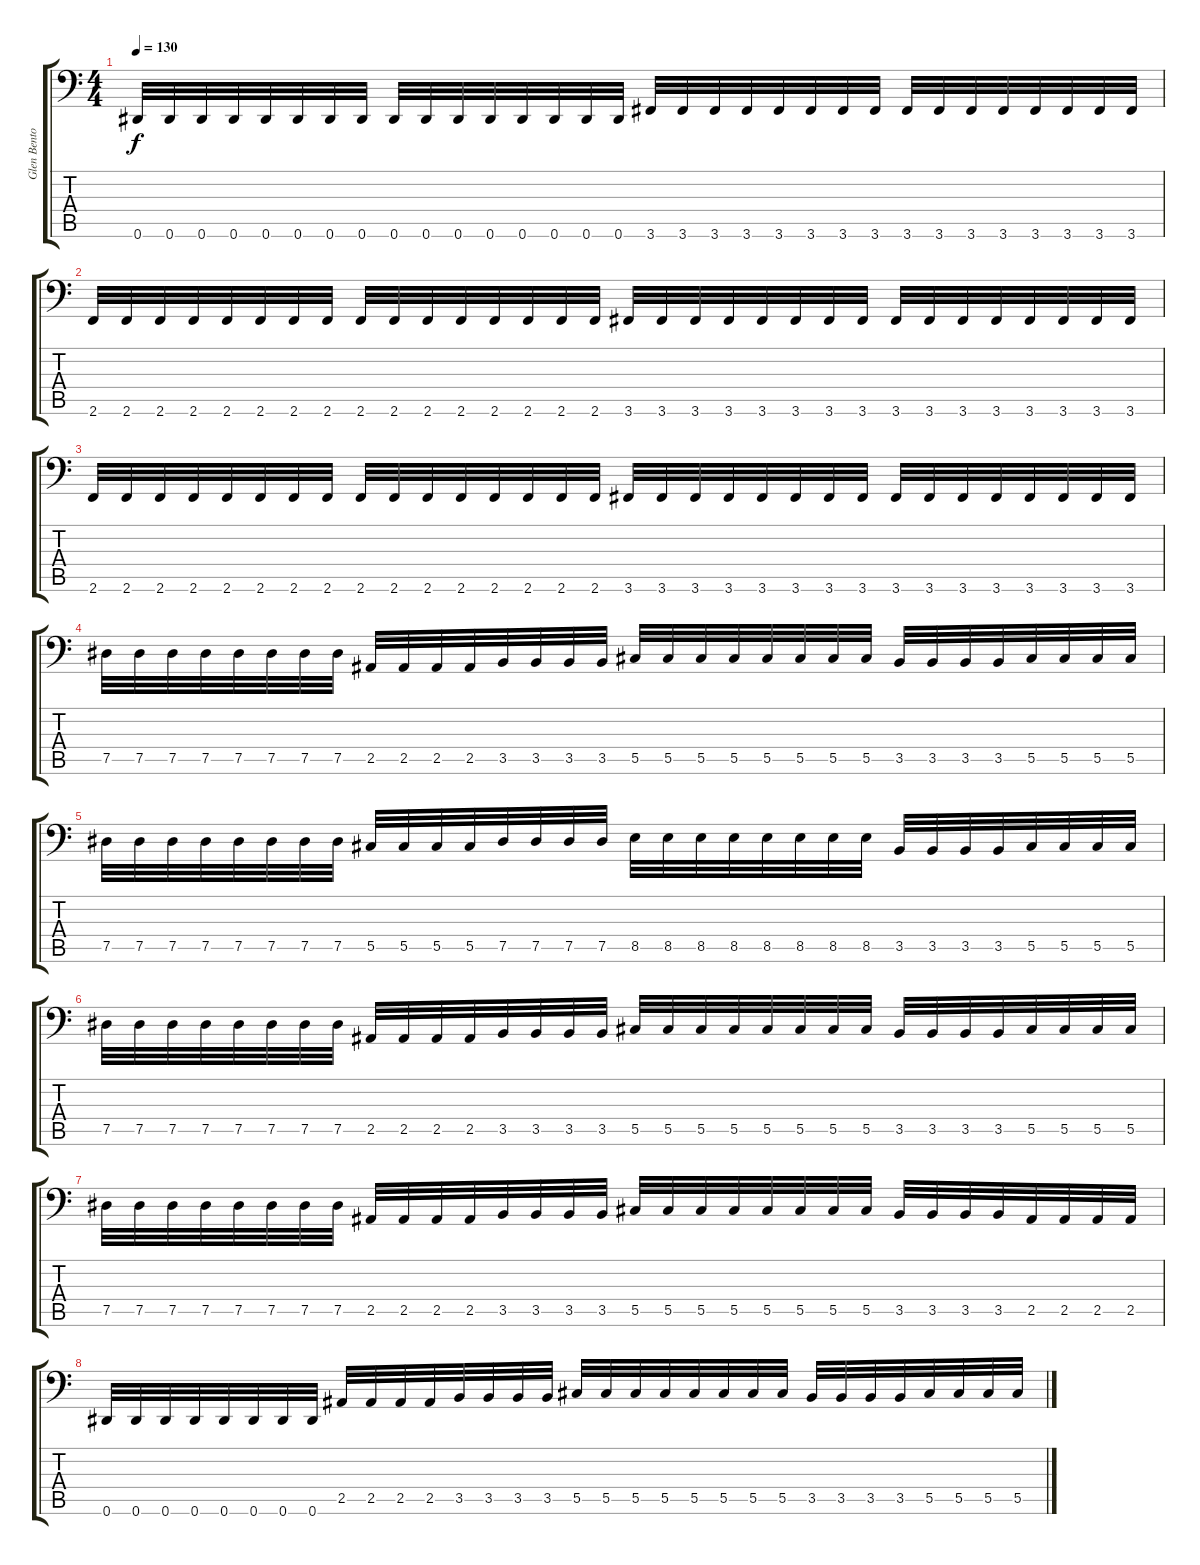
\track ("Glen Benton" "Glen Bento") {instrument electricbasspick}
\staff {score tabs}
\tuning (Eb3 Bb2 Gb2 Db2 Ab1 Eb1) {hide}
\ts (4 4)
\tempo 130
\clef f4
\ks c
0.6.32{dy f} 0.6.32 0.6.32 0.6.32 0.6.32 0.6.32 0.6.32 0.6.32 0.6.32 0.6.32 0.6.32 0.6.32 0.6.32 0.6.32 0.6.32 0.6.32 3.6.32 3.6.32 3.6.32 3.6.32 3.6.32 3.6.32 3.6.32 3.6.32 3.6.32 3.6.32 3.6.32 3.6.32 3.6.32 3.6.32 3.6.32 3.6.32 |
2.6.32 2.6.32 2.6.32 2.6.32 2.6.32 2.6.32 2.6.32 2.6.32 2.6.32 2.6.32 2.6.32 2.6.32 2.6.32 2.6.32 2.6.32 2.6.32 3.6.32 3.6.32 3.6.32 3.6.32 3.6.32 3.6.32 3.6.32 3.6.32 3.6.32 3.6.32 3.6.32 3.6.32 3.6.32 3.6.32 3.6.32 3.6.32 |
2.6.32 2.6.32 2.6.32 2.6.32 2.6.32 2.6.32 2.6.32 2.6.32 2.6.32 2.6.32 2.6.32 2.6.32 2.6.32 2.6.32 2.6.32 2.6.32 3.6.32 3.6.32 3.6.32 3.6.32 3.6.32 3.6.32 3.6.32 3.6.32 3.6.32 3.6.32 3.6.32 3.6.32 3.6.32 3.6.32 3.6.32 3.6.32 |
7.5.32 7.5.32 7.5.32 7.5.32 7.5.32 7.5.32 7.5.32 7.5.32 2.5.32 2.5.32 2.5.32 2.5.32 3.5.32 3.5.32 3.5.32 3.5.32 5.5.32 5.5.32 5.5.32 5.5.32 5.5.32 5.5.32 5.5.32 5.5.32 3.5.32 3.5.32 3.5.32 3.5.32 5.5.32 5.5.32 5.5.32 5.5.32 |
7.5.32 7.5.32 7.5.32 7.5.32 7.5.32 7.5.32 7.5.32 7.5.32 5.5.32 5.5.32 5.5.32 5.5.32 7.5.32 7.5.32 7.5.32 7.5.32 8.5.32 8.5.32 8.5.32 8.5.32 8.5.32 8.5.32 8.5.32 8.5.32 3.5.32 3.5.32 3.5.32 3.5.32 5.5.32 5.5.32 5.5.32 5.5.32 |
7.5.32 7.5.32 7.5.32 7.5.32 7.5.32 7.5.32 7.5.32 7.5.32 2.5.32 2.5.32 2.5.32 2.5.32 3.5.32 3.5.32 3.5.32 3.5.32 5.5.32 5.5.32 5.5.32 5.5.32 5.5.32 5.5.32 5.5.32 5.5.32 3.5.32 3.5.32 3.5.32 3.5.32 5.5.32 5.5.32 5.5.32 5.5.32 |
7.5.32 7.5.32 7.5.32 7.5.32 7.5.32 7.5.32 7.5.32 7.5.32 2.5.32 2.5.32 2.5.32 2.5.32 3.5.32 3.5.32 3.5.32 3.5.32 5.5.32 5.5.32 5.5.32 5.5.32 5.5.32 5.5.32 5.5.32 5.5.32 3.5.32 3.5.32 3.5.32 3.5.32 2.5.32 2.5.32 2.5.32 2.5.32 |
0.6.32 0.6.32 0.6.32 0.6.32 0.6.32 0.6.32 0.6.32 0.6.32 2.5.32 2.5.32 2.5.32 2.5.32 3.5.32 3.5.32 3.5.32 3.5.32 5.5.32 5.5.32 5.5.32 5.5.32 5.5.32 5.5.32 5.5.32 5.5.32 3.5.32 3.5.32 3.5.32 3.5.32 5.5.32 5.5.32 5.5.32 5.5.32
